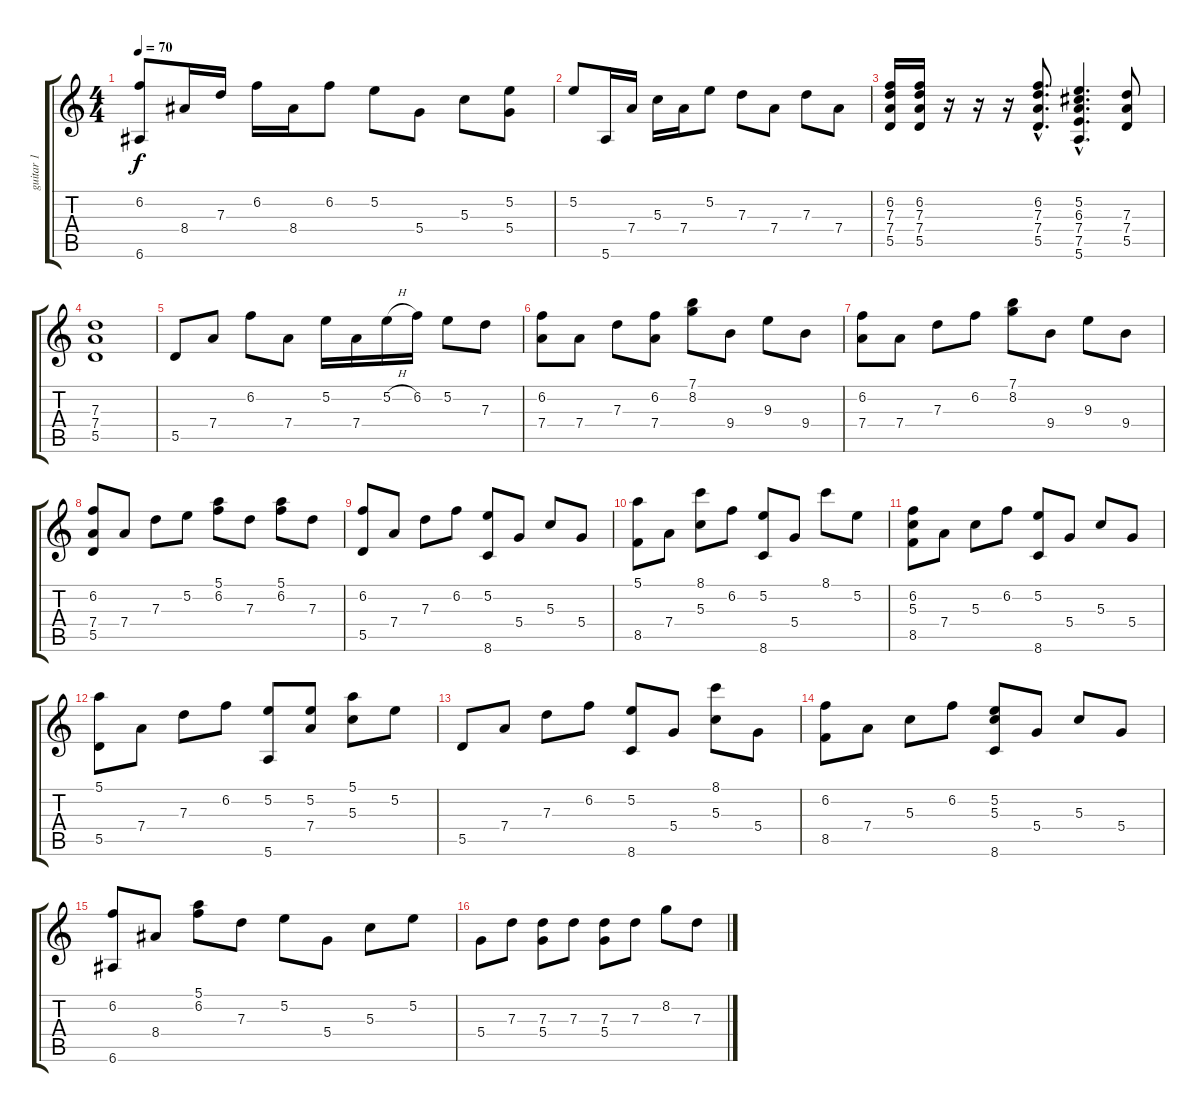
\track ("guitar 1" "guitar 1") {instrument acousticguitarnylon}
\staff {score tabs}
\tuning (E4 B3 G3 D3 A2 E2) {hide}
\ts (4 4)
\tempo 70
\clef g2
\ks c
(6.2 6.6).8{dy f} 8.4.16 7.3.16 6.2.16 8.4.16 6.2.8 5.2.8 5.4.8 5.3.8 (5.2 5.4).8 |
5.2.8 5.6.16 7.4.16 5.3.16 7.4.16 5.2.8 7.3.8 7.4.8 7.3.8 7.4.8 |
(6.2 7.3 7.4 5.5).16 (6.2 7.3 7.4 5.5).16 r.16 r.16 r.16 (6.2{hac} 7.3{hac} 7.4{hac} 5.5{hac}).8{d} (5.2{hac} 6.3{hac} 7.4{hac} 7.5{hac} 5.6{hac}).4{d} (7.3 7.4 5.5).8 |
(7.3 7.4 5.5).1 |
5.5.8 7.4.8 6.2.8 7.4.8 5.2.16 7.4.16 5.2{h}.16 6.2.16 5.2.8 7.3.8 |
(6.2 7.4).8 7.4.8 7.3.8 (6.2 7.4).8 (7.1 8.2).8 9.4.8 9.3.8 9.4.8 |
(6.2 7.4).8 7.4.8 7.3.8 6.2.8 (7.1 8.2).8 9.4.8 9.3.8 9.4.8 |
(6.2 7.4 5.5).8 7.4.8 7.3.8 5.2.8 (5.1 6.2).8 7.3.8 (5.1 6.2).8 7.3.8 |
(6.2 5.5).8 7.4.8 7.3.8 6.2.8 (5.2 8.6).8 5.4.8 5.3.8 5.4.8 |
(5.1 8.5).8 7.4.8 (8.1 5.3).8 6.2.8 (5.2 8.6).8 5.4.8 8.1.8 5.2.8 |
(6.2 5.3 8.5).8 7.4.8 5.3.8 6.2.8 (5.2 8.6).8 5.4.8 5.3.8 5.4.8 |
(5.1 5.5).8 7.4.8 7.3.8 6.2.8 (5.2 5.6).8 (5.2 7.4).8 (5.1 5.3).8 5.2.8 |
5.5.8 7.4.8 7.3.8 6.2.8 (5.2 8.6).8 5.4.8 (8.1 5.3).8 5.4.8 |
(6.2 8.5).8 7.4.8 5.3.8 6.2.8 (5.2 5.3 8.6).8 5.4.8 5.3.8 5.4.8 |
(6.2 6.6).8 8.4.8 (5.1 6.2).8 7.3.8 5.2.8 5.4.8 5.3.8 5.2.8 |
5.4.8 7.3.8 (7.3 5.4).8 7.3.8 (7.3 5.4).8 7.3.8 8.2.8 7.3.8
